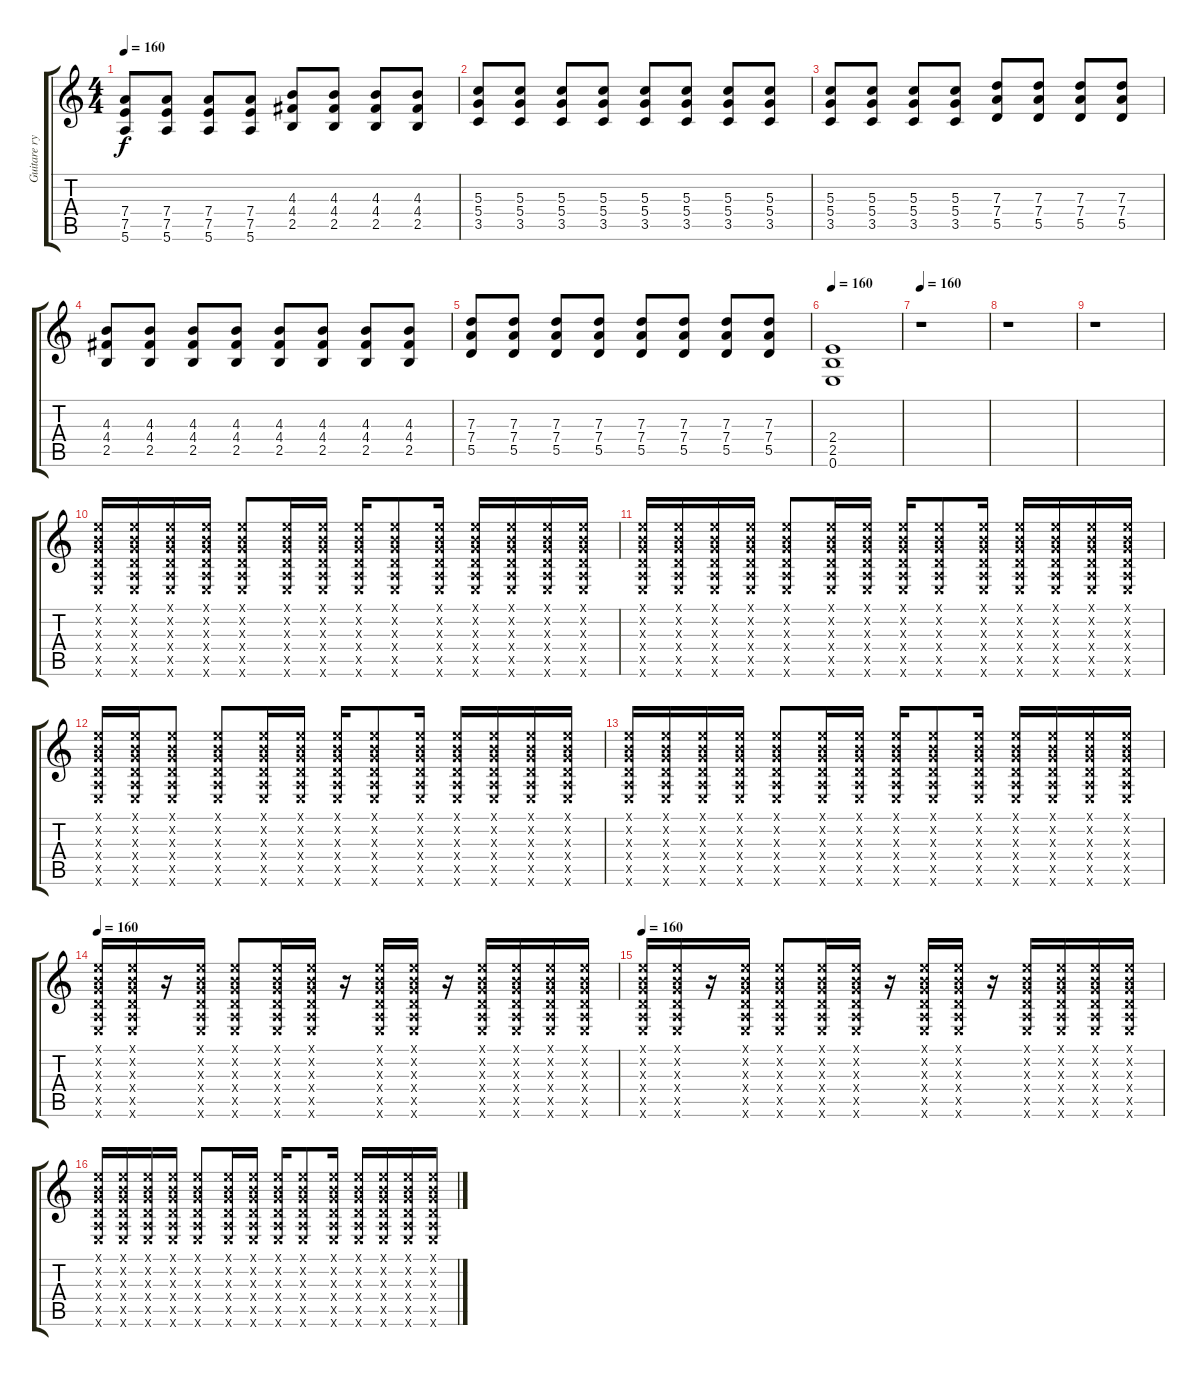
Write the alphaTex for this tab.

\track ("Guitare rythmique" "Guitare ry") {instrument acousticguitarnylon}
\staff {score tabs}
\tuning (E4 B3 G3 D3 A2 E2) {hide}
\ts (4 4)
\tempo 160
\clef g2
\ks c
(7.4 7.5 5.6).8{dy f} (7.4 7.5 5.6).8 (7.4 7.5 5.6).8 (7.4 7.5 5.6).8 (4.3 4.4 2.5).8 (4.3 4.4 2.5).8 (4.3 4.4 2.5).8 (4.3 4.4 2.5).8 |
(5.3 5.4 3.5).8 (5.3 5.4 3.5).8 (5.3 5.4 3.5).8 (5.3 5.4 3.5).8 (5.3 5.4 3.5).8 (5.3 5.4 3.5).8 (5.3 5.4 3.5).8 (5.3 5.4 3.5).8 |
(5.3 5.4 3.5).8 (5.3 5.4 3.5).8 (5.3 5.4 3.5).8 (5.3 5.4 3.5).8 (7.3 7.4 5.5).8 (7.3 7.4 5.5).8 (7.3 7.4 5.5).8 (7.3 7.4 5.5).8 |
(4.3 4.4 2.5).8 (4.3 4.4 2.5).8 (4.3 4.4 2.5).8 (4.3 4.4 2.5).8 (4.3 4.4 2.5).8 (4.3 4.4 2.5).8 (4.3 4.4 2.5).8 (4.3 4.4 2.5).8 |
(7.3 7.4 5.5).8 (7.3 7.4 5.5).8 (7.3 7.4 5.5).8 (7.3 7.4 5.5).8 (7.3 7.4 5.5).8 (7.3 7.4 5.5).8 (7.3 7.4 5.5).8 (7.3 7.4 5.5).8 |
\tempo 160
(2.4 2.5 0.6).1 |
\tempo 160
r.1 |
r.1 |
r.1 |
(0.1{x} 0.2{x} 0.3{x} 0.4{x} 0.5{x} 0.6{x}).16 (0.1{x} 0.2{x} 0.3{x} 0.4{x} 0.5{x} 0.6{x}).16 (0.1{x} 0.2{x} 0.3{x} 0.4{x} 0.5{x} 0.6{x}).16 (0.1{x} 0.2{x} 0.3{x} 0.4{x} 0.5{x} 0.6{x}).16 (0.1{x} 0.2{x} 0.3{x} 0.4{x} 0.5{x} 0.6{x}).8 (0.1{x} 0.2{x} 0.3{x} 0.4{x} 0.5{x} 0.6{x}).16 (0.1{x} 0.2{x} 0.3{x} 0.4{x} 0.5{x} 0.6{x}).16 (0.1{x} 0.2{x} 0.3{x} 0.4{x} 0.5{x} 0.6{x}).16 (0.1{x} 0.2{x} 0.3{x} 0.4{x} 0.5{x} 0.6{x}).8 (0.1{x} 0.2{x} 0.3{x} 0.4{x} 0.5{x} 0.6{x}).16 (0.1{x} 0.2{x} 0.3{x} 0.4{x} 0.5{x} 0.6{x}).16 (0.1{x} 0.2{x} 0.3{x} 0.4{x} 0.5{x} 0.6{x}).16 (0.1{x} 0.2{x} 0.3{x} 0.4{x} 0.5{x} 0.6{x}).16 (0.1{x} 0.2{x} 0.3{x} 0.4{x} 0.5{x} 0.6{x}).16 |
(0.1{x} 0.2{x} 0.3{x} 0.4{x} 0.5{x} 0.6{x}).16 (0.1{x} 0.2{x} 0.3{x} 0.4{x} 0.5{x} 0.6{x}).16 (0.1{x} 0.2{x} 0.3{x} 0.4{x} 0.5{x} 0.6{x}).16 (0.1{x} 0.2{x} 0.3{x} 0.4{x} 0.5{x} 0.6{x}).16 (0.1{x} 0.2{x} 0.3{x} 0.4{x} 0.5{x} 0.6{x}).8 (0.1{x} 0.2{x} 0.3{x} 0.4{x} 0.5{x} 0.6{x}).16 (0.1{x} 0.2{x} 0.3{x} 0.4{x} 0.5{x} 0.6{x}).16 (0.1{x} 0.2{x} 0.3{x} 0.4{x} 0.5{x} 0.6{x}).16 (0.1{x} 0.2{x} 0.3{x} 0.4{x} 0.5{x} 0.6{x}).8 (0.1{x} 0.2{x} 0.3{x} 0.4{x} 0.5{x} 0.6{x}).16 (0.1{x} 0.2{x} 0.3{x} 0.4{x} 0.5{x} 0.6{x}).16 (0.1{x} 0.2{x} 0.3{x} 0.4{x} 0.5{x} 0.6{x}).16 (0.1{x} 0.2{x} 0.3{x} 0.4{x} 0.5{x} 0.6{x}).16 (0.1{x} 0.2{x} 0.3{x} 0.4{x} 0.5{x} 0.6{x}).16 |
(0.1{x} 0.2{x} 0.3{x} 0.4{x} 0.5{x} 0.6{x}).16 (0.1{x} 0.2{x} 0.3{x} 0.4{x} 0.5{x} 0.6{x}).16 (0.1{x} 0.2{x} 0.3{x} 0.4{x} 0.5{x} 0.6{x}).8 (0.1{x} 0.2{x} 0.3{x} 0.4{x} 0.5{x} 0.6{x}).8 (0.1{x} 0.2{x} 0.3{x} 0.4{x} 0.5{x} 0.6{x}).16 (0.1{x} 0.2{x} 0.3{x} 0.4{x} 0.5{x} 0.6{x}).16 (0.1{x} 0.2{x} 0.3{x} 0.4{x} 0.5{x} 0.6{x}).16 (0.1{x} 0.2{x} 0.3{x} 0.4{x} 0.5{x} 0.6{x}).8 (0.1{x} 0.2{x} 0.3{x} 0.4{x} 0.5{x} 0.6{x}).16 (0.1{x} 0.2{x} 0.3{x} 0.4{x} 0.5{x} 0.6{x}).16 (0.1{x} 0.2{x} 0.3{x} 0.4{x} 0.5{x} 0.6{x}).16 (0.1{x} 0.2{x} 0.3{x} 0.4{x} 0.5{x} 0.6{x}).16 (0.1{x} 0.2{x} 0.3{x} 0.4{x} 0.5{x} 0.6{x}).16 |
(0.1{x} 0.2{x} 0.3{x} 0.4{x} 0.5{x} 0.6{x}).16 (0.1{x} 0.2{x} 0.3{x} 0.4{x} 0.5{x} 0.6{x}).16 (0.1{x} 0.2{x} 0.3{x} 0.4{x} 0.5{x} 0.6{x}).16 (0.1{x} 0.2{x} 0.3{x} 0.4{x} 0.5{x} 0.6{x}).16 (0.1{x} 0.2{x} 0.3{x} 0.4{x} 0.5{x} 0.6{x}).8 (0.1{x} 0.2{x} 0.3{x} 0.4{x} 0.5{x} 0.6{x}).16 (0.1{x} 0.2{x} 0.3{x} 0.4{x} 0.5{x} 0.6{x}).16 (0.1{x} 0.2{x} 0.3{x} 0.4{x} 0.5{x} 0.6{x}).16 (0.1{x} 0.2{x} 0.3{x} 0.4{x} 0.5{x} 0.6{x}).8 (0.1{x} 0.2{x} 0.3{x} 0.4{x} 0.5{x} 0.6{x}).16 (0.1{x} 0.2{x} 0.3{x} 0.4{x} 0.5{x} 0.6{x}).16 (0.1{x} 0.2{x} 0.3{x} 0.4{x} 0.5{x} 0.6{x}).16 (0.1{x} 0.2{x} 0.3{x} 0.4{x} 0.5{x} 0.6{x}).16 (0.1{x} 0.2{x} 0.3{x} 0.4{x} 0.5{x} 0.6{x}).16 |
\tempo 160
(0.1{x} 0.2{x} 0.3{x} 0.4{x} 0.5{x} 0.6{x}).16 (0.1{x} 0.2{x} 0.3{x} 0.4{x} 0.5{x} 0.6{x}).16 r.16 (0.1{x} 0.2{x} 0.3{x} 0.4{x} 0.5{x} 0.6{x}).16 (0.1{x} 0.2{x} 0.3{x} 0.4{x} 0.5{x} 0.6{x}).8 (0.1{x} 0.2{x} 0.3{x} 0.4{x} 0.5{x} 0.6{x}).16 (0.1{x} 0.2{x} 0.3{x} 0.4{x} 0.5{x} 0.6{x}).16 r.16 (0.1{x} 0.2{x} 0.3{x} 0.4{x} 0.5{x} 0.6{x}).16 (0.1{x} 0.2{x} 0.3{x} 0.4{x} 0.5{x} 0.6{x}).16 r.16 (0.1{x} 0.2{x} 0.3{x} 0.4{x} 0.5{x} 0.6{x}).16 (0.1{x} 0.2{x} 0.3{x} 0.4{x} 0.5{x} 0.6{x}).16 (0.1{x} 0.2{x} 0.3{x} 0.4{x} 0.5{x} 0.6{x}).16 (0.1{x} 0.2{x} 0.3{x} 0.4{x} 0.5{x} 0.6{x}).16 |
\tempo 160
(0.1{x} 0.2{x} 0.3{x} 0.4{x} 0.5{x} 0.6{x}).16 (0.1{x} 0.2{x} 0.3{x} 0.4{x} 0.5{x} 0.6{x}).16 r.16 (0.1{x} 0.2{x} 0.3{x} 0.4{x} 0.5{x} 0.6{x}).16 (0.1{x} 0.2{x} 0.3{x} 0.4{x} 0.5{x} 0.6{x}).8 (0.1{x} 0.2{x} 0.3{x} 0.4{x} 0.5{x} 0.6{x}).16 (0.1{x} 0.2{x} 0.3{x} 0.4{x} 0.5{x} 0.6{x}).16 r.16 (0.1{x} 0.2{x} 0.3{x} 0.4{x} 0.5{x} 0.6{x}).16 (0.1{x} 0.2{x} 0.3{x} 0.4{x} 0.5{x} 0.6{x}).16 r.16 (0.1{x} 0.2{x} 0.3{x} 0.4{x} 0.5{x} 0.6{x}).16 (0.1{x} 0.2{x} 0.3{x} 0.4{x} 0.5{x} 0.6{x}).16 (0.1{x} 0.2{x} 0.3{x} 0.4{x} 0.5{x} 0.6{x}).16 (0.1{x} 0.2{x} 0.3{x} 0.4{x} 0.5{x} 0.6{x}).16 |
(0.1{x} 0.2{x} 0.3{x} 0.4{x} 0.5{x} 0.6{x}).16 (0.1{x} 0.2{x} 0.3{x} 0.4{x} 0.5{x} 0.6{x}).16 (0.1{x} 0.2{x} 0.3{x} 0.4{x} 0.5{x} 0.6{x}).16 (0.1{x} 0.2{x} 0.3{x} 0.4{x} 0.5{x} 0.6{x}).16 (0.1{x} 0.2{x} 0.3{x} 0.4{x} 0.5{x} 0.6{x}).8 (0.1{x} 0.2{x} 0.3{x} 0.4{x} 0.5{x} 0.6{x}).16 (0.1{x} 0.2{x} 0.3{x} 0.4{x} 0.5{x} 0.6{x}).16 (0.1{x} 0.2{x} 0.3{x} 0.4{x} 0.5{x} 0.6{x}).16 (0.1{x} 0.2{x} 0.3{x} 0.4{x} 0.5{x} 0.6{x}).8 (0.1{x} 0.2{x} 0.3{x} 0.4{x} 0.5{x} 0.6{x}).16 (0.1{x} 0.2{x} 0.3{x} 0.4{x} 0.5{x} 0.6{x}).16 (0.1{x} 0.2{x} 0.3{x} 0.4{x} 0.5{x} 0.6{x}).16 (0.1{x} 0.2{x} 0.3{x} 0.4{x} 0.5{x} 0.6{x}).16 (0.1{x} 0.2{x} 0.3{x} 0.4{x} 0.5{x} 0.6{x}).16
